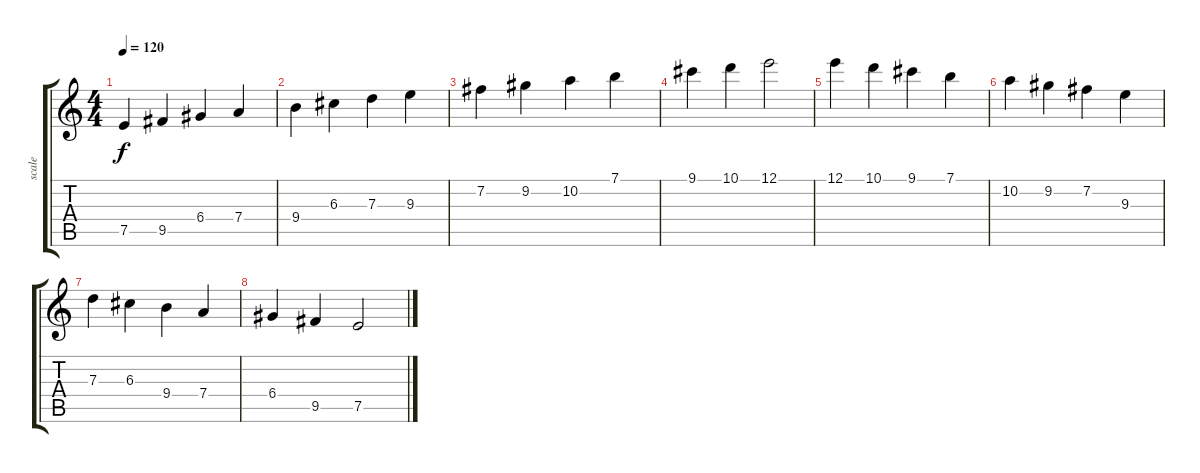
\track ("scale" "scale") {instrument acousticguitarnylon}
\staff {score tabs}
\tuning (E4 B3 G3 D3 A2 E2) {hide}
\ts (4 4)
\tempo 120
\clef g2
\ks c
7.5.4{dy f instrument acousticguitarnylon} 9.5.4 6.4.4 7.4.4 |
9.4.4 6.3.4 7.3.4 9.3.4 |
7.2.4 9.2.4 10.2.4 7.1.4 |
9.1.4 10.1.4 12.1.2 |
12.1.4 10.1.4 9.1.4 7.1.4 |
10.2.4 9.2.4 7.2.4 9.3.4 |
7.3.4 6.3.4 9.4.4 7.4.4 |
6.4.4 9.5.4 7.5.2
